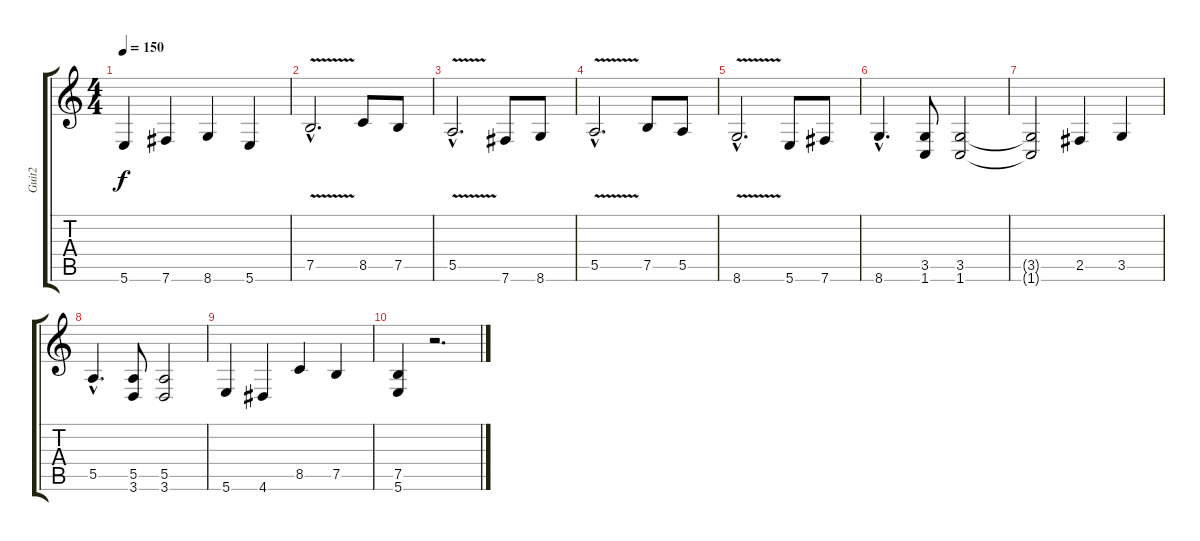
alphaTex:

\track ("Guit2" "Guit2") {instrument distortionguitar}
\staff {score tabs}
\tuning (B3 Gb3 D3 A2 E2 B1) {hide}
\ts (4 4)
\tempo 150
\clef g2
\ks c
5.6.4{dy f} 7.6.4 8.6.4 5.6.4 |
7.5{v hac}.2{d} 8.5.8 7.5.8 |
5.5{v hac}.2{d} 7.6.8 8.6.8 |
5.5{v hac}.2{d} 7.5.8 5.5.8 |
8.6{v hac}.2{d} 5.6.8 7.6.8 |
8.6{hac}.4{d} (3.5 1.6).8 (3.5 1.6).2 |
(3.5{t} 1.6{t}).2 2.5.4 3.5.4 |
5.5{hac}.4{d} (5.5 3.6).8 (5.5 3.6).2 |
5.6.4 4.6.4 8.5.4 7.5.4 |
(7.5 5.6).4 r.2{d}
